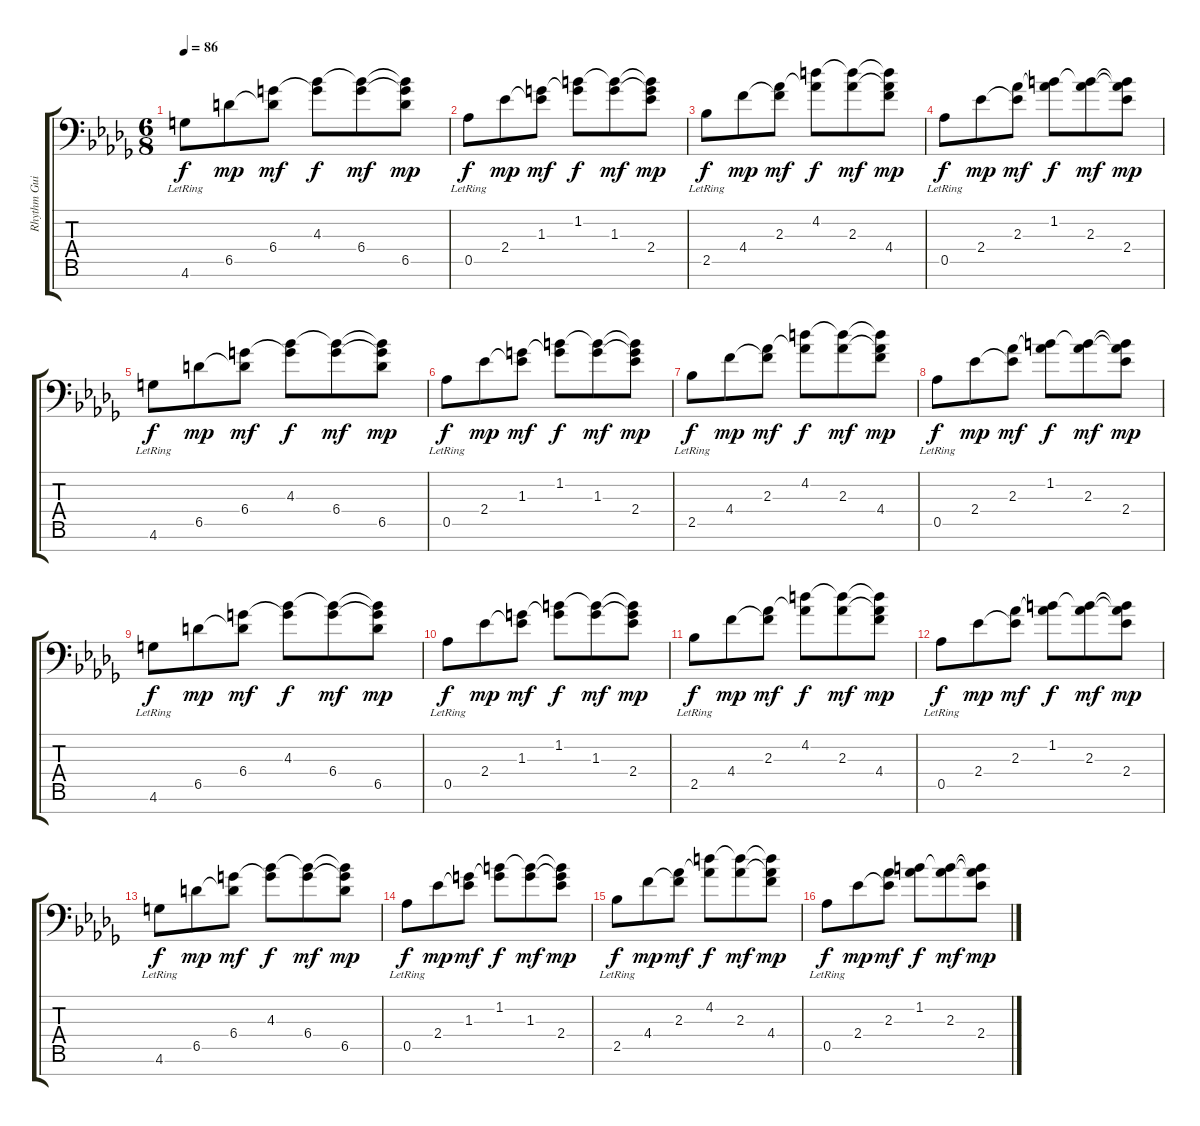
\track ("Rhythm Guitar 1" "Rhythm Gui") {instrument distortionguitar}
\staff {score tabs}
\tuning (Eb4 Bb3 Gb3 Db3 Ab2 Eb2 Ab1) {hide}
\ts (6 8)
\tempo 86
\clef f4
\ks bbminor
4.6{lr}.8{dy f} 6.5.8{dy mp} (6.4 6.5{t}).8{dy mf} (4.3 6.4{t}).8{dy f} (4.3{t} 6.4).8{dy mf} (4.3{t} 6.4{t} 6.5).8{dy mp} |
0.5{lr}.8{dy f} 2.4.8{dy mp} (1.3 2.4{t}).8{dy mf} (1.2 1.3{t}).8{dy f} (1.2{t} 1.3).8{dy mf} (1.2{t} 1.3{t} 2.4).8{dy mp} |
2.5{lr}.8{dy f} 4.4.8{dy mp} (2.3 4.4{t}).8{dy mf} (4.2 2.3{t}).8{dy f} (4.2{t} 2.3).8{dy mf} (4.2{t} 2.3{t} 4.4).8{dy mp} |
0.5{lr}.8{dy f} 2.4.8{dy mp} (2.3 2.4{t}).8{dy mf} (1.2 2.3{t}).8{dy f} (1.2{t} 2.3).8{dy mf} (1.2{t} 2.3{t} 2.4).8{dy mp} |
4.6{lr}.8{dy f} 6.5.8{dy mp} (6.4 6.5{t}).8{dy mf} (4.3 6.4{t}).8{dy f} (4.3{t} 6.4).8{dy mf} (4.3{t} 6.4{t} 6.5).8{dy mp} |
0.5{lr}.8{dy f} 2.4.8{dy mp} (1.3 2.4{t}).8{dy mf} (1.2 1.3{t}).8{dy f} (1.2{t} 1.3).8{dy mf} (1.2{t} 1.3{t} 2.4).8{dy mp} |
2.5{lr}.8{dy f} 4.4.8{dy mp} (2.3 4.4{t}).8{dy mf} (4.2 2.3{t}).8{dy f} (4.2{t} 2.3).8{dy mf} (4.2{t} 2.3{t} 4.4).8{dy mp} |
0.5{lr}.8{dy f} 2.4.8{dy mp} (2.3 2.4{t}).8{dy mf} (1.2 2.3{t}).8{dy f} (1.2{t} 2.3).8{dy mf} (1.2{t} 2.3{t} 2.4).8{dy mp} |
4.6{lr}.8{dy f} 6.5.8{dy mp} (6.4 6.5{t}).8{dy mf} (4.3 6.4{t}).8{dy f} (4.3{t} 6.4).8{dy mf} (4.3{t} 6.4{t} 6.5).8{dy mp} |
0.5{lr}.8{dy f} 2.4.8{dy mp} (1.3 2.4{t}).8{dy mf} (1.2 1.3{t}).8{dy f} (1.2{t} 1.3).8{dy mf} (1.2{t} 1.3{t} 2.4).8{dy mp} |
2.5{lr}.8{dy f} 4.4.8{dy mp} (2.3 4.4{t}).8{dy mf} (4.2 2.3{t}).8{dy f} (4.2{t} 2.3).8{dy mf} (4.2{t} 2.3{t} 4.4).8{dy mp} |
0.5{lr}.8{dy f} 2.4.8{dy mp} (2.3 2.4{t}).8{dy mf} (1.2 2.3{t}).8{dy f} (1.2{t} 2.3).8{dy mf} (1.2{t} 2.3{t} 2.4).8{dy mp} |
4.6{lr}.8{dy f} 6.5.8{dy mp} (6.4 6.5{t}).8{dy mf} (4.3 6.4{t}).8{dy f} (4.3{t} 6.4).8{dy mf} (4.3{t} 6.4{t} 6.5).8{dy mp} |
0.5{lr}.8{dy f} 2.4.8{dy mp} (1.3 2.4{t}).8{dy mf} (1.2 1.3{t}).8{dy f} (1.2{t} 1.3).8{dy mf} (1.2{t} 1.3{t} 2.4).8{dy mp} |
2.5{lr}.8{dy f} 4.4.8{dy mp} (2.3 4.4{t}).8{dy mf} (4.2 2.3{t}).8{dy f} (4.2{t} 2.3).8{dy mf} (4.2{t} 2.3{t} 4.4).8{dy mp} |
0.5{lr}.8{dy f} 2.4.8{dy mp} (2.3 2.4{t}).8{dy mf} (1.2 2.3{t}).8{dy f} (1.2{t} 2.3).8{dy mf} (1.2{t} 2.3{t} 2.4).8{dy mp}
